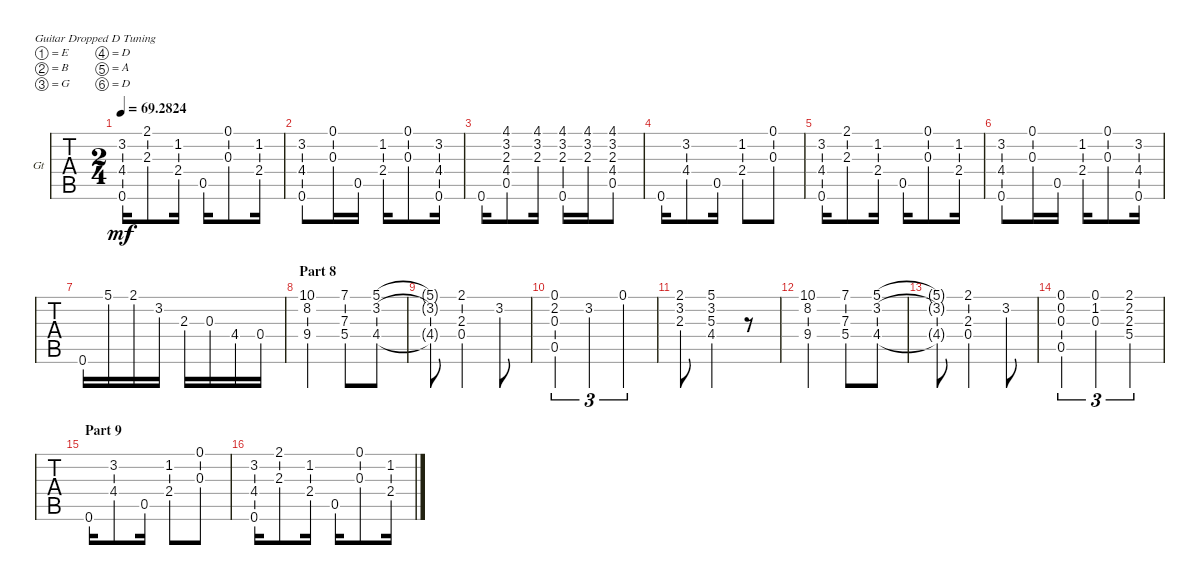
\bracketExtendMode nobrackets
\firstSystemTrackNameOrientation horizontal
\otherSystemsTrackNameOrientation horizontal
\track ("Guitar" "Gt") {instrument acousticguitarsteel}
\staff {tabs}
\tuning (E4 B3 G3 D3 A2 D2)
\ts (2 4)
\tempo
69.2824
\accidentals auto
\clef g2
\ottava regular
\simile none
\ks d
(0.6 4.4 3.2).16{dy mf} (2.3 2.1).8 (1.2 2.4).16 0.5.16 (0.3 0.1).8 (1.2 2.4).16 |
(0.6 4.4 3.2).8 (0.1 0.3).16 0.5.16 (2.4 1.2).16 (0.1 0.3).8 (3.2 4.4 0.6).16 |
0.6.16 (0.5 4.4 2.3 3.2 4.1).8 (2.3 3.2 4.1).16 (2.3 3.2 4.1 0.6).16 (2.3 3.2 4.1).16 (0.5 4.4 2.3 3.2 4.1).8 |
0.6.16 (4.4 3.2).8 0.5.16 (2.4 1.2).8 (0.1 0.3).8 |
(0.6 4.4 3.2).16 (2.3 2.1).8 (1.2 2.4).16 0.5.16 (0.3 0.1).8 (1.2 2.4).16 |
(0.6 4.4 3.2).8 (0.1 0.3).16 0.5.16 (2.4 1.2).16 (0.1 0.3).8 (3.2 4.4 0.6).16 |
0.6.16 5.1.16 2.1.16 3.2.16 2.3.16 0.3.16 4.4.16 0.4.16 |
\section ("" "Part 8")
(9.4 8.2 10.1).4 (7.1 7.3 5.4).8 (4.4 3.2 5.1).8 |
(4.4{t} 3.2{t} 5.1{t}).8 (0.4 2.3 2.1).4 3.2.8 |
(0.5 0.3 2.2 0.1).4{tu (3 2)} 3.2.4{tu (3 2)} 0.1.4{tu (3 2)} |
(2.3 3.2 2.1).8 (4.4 5.3 3.2 5.1).4 r.8 |
(9.4 8.2 10.1).4 (7.1 7.3 5.4).8 (4.4 3.2 5.1).8 |
(4.4{t} 3.2{t} 5.1{t}).8 (0.4 2.3 2.1).4 3.2.8 |
(0.5 0.3 0.2 0.1).4{tu (3 2)} (1.2 0.1 0.3).4{tu (3 2)} (2.1 5.4 2.3 2.2).4{tu (3 2)} |
\section ("" "Part 9")
0.6.16 (4.4 3.2).8 0.5.16 (2.4 1.2).8 (0.1 0.3).8 |
(0.6 4.4 3.2).16 (2.3 2.1).8 (1.2 2.4).16 0.5.16 (0.3 0.1).8 (1.2 2.4).16
